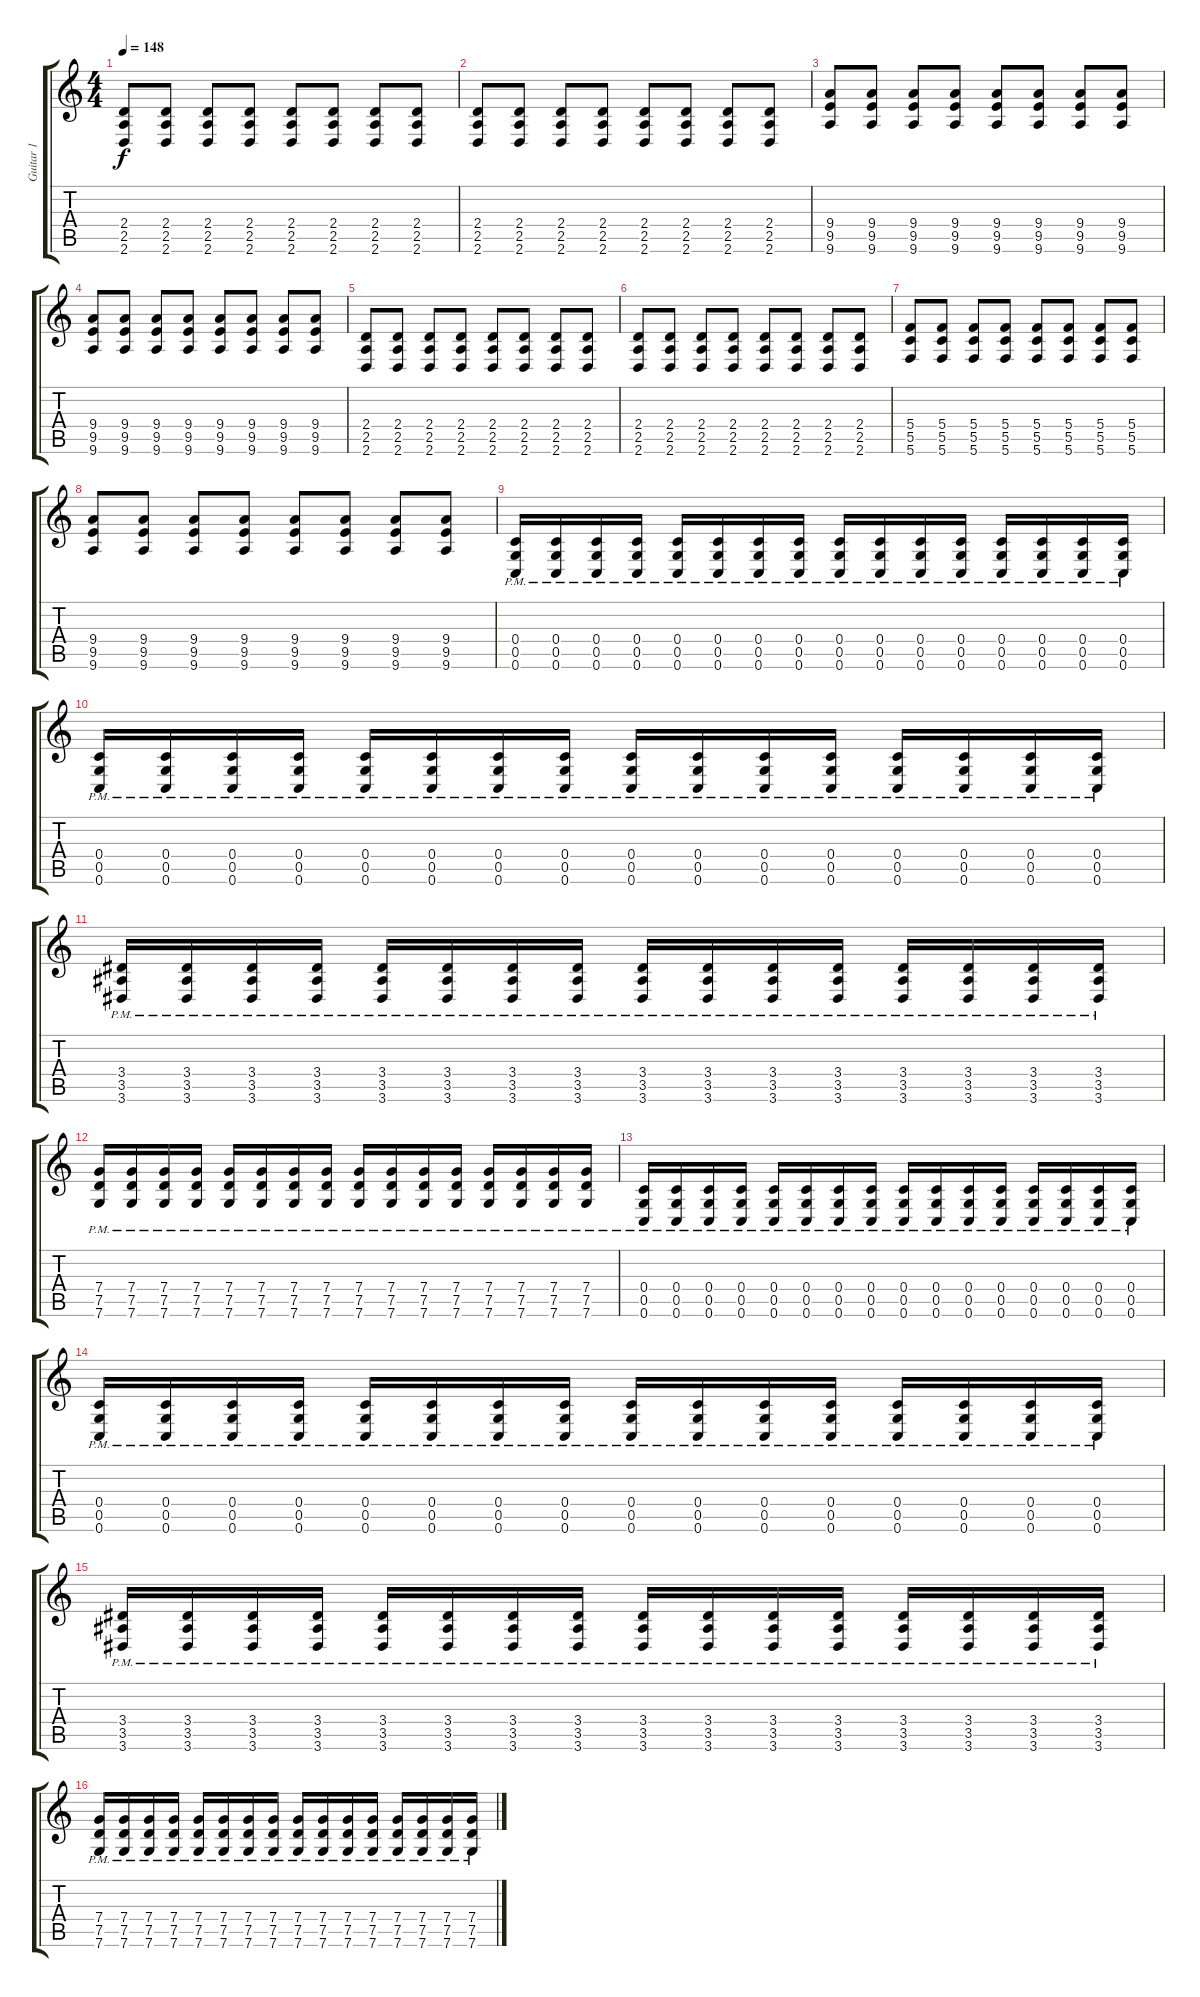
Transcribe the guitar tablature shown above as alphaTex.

\track ("Guitar 1" "Guitar 1") {instrument distortionguitar}
\staff {score tabs}
\tuning (D4 A3 F3 C3 G2 C2) {hide}
\ts (4 4)
\tempo 148
\clef g2
\ks c
(2.4 2.5 2.6).8{dy f} (2.4 2.5 2.6).8 (2.4 2.5 2.6).8 (2.4 2.5 2.6).8 (2.4 2.5 2.6).8 (2.4 2.5 2.6).8 (2.4 2.5 2.6).8 (2.4 2.5 2.6).8 |
(2.4 2.5 2.6).8 (2.4 2.5 2.6).8 (2.4 2.5 2.6).8 (2.4 2.5 2.6).8 (2.4 2.5 2.6).8 (2.4 2.5 2.6).8 (2.4 2.5 2.6).8 (2.4 2.5 2.6).8 |
(9.4 9.5 9.6).8 (9.4 9.5 9.6).8 (9.4 9.5 9.6).8 (9.4 9.5 9.6).8 (9.4 9.5 9.6).8 (9.4 9.5 9.6).8 (9.4 9.5 9.6).8 (9.4 9.5 9.6).8 |
(9.4 9.5 9.6).8 (9.4 9.5 9.6).8 (9.4 9.5 9.6).8 (9.4 9.5 9.6).8 (9.4 9.5 9.6).8 (9.4 9.5 9.6).8 (9.4 9.5 9.6).8 (9.4 9.5 9.6).8 |
(2.4 2.5 2.6).8 (2.4 2.5 2.6).8 (2.4 2.5 2.6).8 (2.4 2.5 2.6).8 (2.4 2.5 2.6).8 (2.4 2.5 2.6).8 (2.4 2.5 2.6).8 (2.4 2.5 2.6).8 |
(2.4 2.5 2.6).8 (2.4 2.5 2.6).8 (2.4 2.5 2.6).8 (2.4 2.5 2.6).8 (2.4 2.5 2.6).8 (2.4 2.5 2.6).8 (2.4 2.5 2.6).8 (2.4 2.5 2.6).8 |
(5.4 5.5 5.6).8 (5.4 5.5 5.6).8 (5.4 5.5 5.6).8 (5.4 5.5 5.6).8 (5.4 5.5 5.6).8 (5.4 5.5 5.6).8 (5.4 5.5 5.6).8 (5.4 5.5 5.6).8 |
(9.4 9.5 9.6).8 (9.4 9.5 9.6).8 (9.4 9.5 9.6).8 (9.4 9.5 9.6).8 (9.4 9.5 9.6).8 (9.4 9.5 9.6).8 (9.4 9.5 9.6).8 (9.4 9.5 9.6).8 |
(0.4{pm} 0.5{pm} 0.6{pm}).16 (0.4{pm} 0.5{pm} 0.6{pm}).16 (0.4{pm} 0.5{pm} 0.6{pm}).16 (0.4{pm} 0.5{pm} 0.6{pm}).16 (0.4{pm} 0.5{pm} 0.6{pm}).16 (0.4{pm} 0.5{pm} 0.6{pm}).16 (0.4{pm} 0.5{pm} 0.6{pm}).16 (0.4{pm} 0.5{pm} 0.6{pm}).16 (0.4{pm} 0.5{pm} 0.6{pm}).16 (0.4{pm} 0.5{pm} 0.6{pm}).16 (0.4{pm} 0.5{pm} 0.6{pm}).16 (0.4{pm} 0.5{pm} 0.6{pm}).16 (0.4{pm} 0.5{pm} 0.6{pm}).16 (0.4{pm} 0.5{pm} 0.6{pm}).16 (0.4{pm} 0.5{pm} 0.6{pm}).16 (0.4{pm} 0.5{pm} 0.6{pm}).16 |
(0.4{pm} 0.5{pm} 0.6{pm}).16 (0.4{pm} 0.5{pm} 0.6{pm}).16 (0.4{pm} 0.5{pm} 0.6{pm}).16 (0.4{pm} 0.5{pm} 0.6{pm}).16 (0.4{pm} 0.5{pm} 0.6{pm}).16 (0.4{pm} 0.5{pm} 0.6{pm}).16 (0.4{pm} 0.5{pm} 0.6{pm}).16 (0.4{pm} 0.5{pm} 0.6{pm}).16 (0.4{pm} 0.5{pm} 0.6{pm}).16 (0.4{pm} 0.5{pm} 0.6{pm}).16 (0.4{pm} 0.5{pm} 0.6{pm}).16 (0.4{pm} 0.5{pm} 0.6{pm}).16 (0.4{pm} 0.5{pm} 0.6{pm}).16 (0.4{pm} 0.5{pm} 0.6{pm}).16 (0.4{pm} 0.5{pm} 0.6{pm}).16 (0.4{pm} 0.5{pm} 0.6{pm}).16 |
(3.4{pm} 3.5{pm} 3.6{pm}).16 (3.4{pm} 3.5{pm} 3.6{pm}).16 (3.4{pm} 3.5{pm} 3.6{pm}).16 (3.4{pm} 3.5{pm} 3.6{pm}).16 (3.4{pm} 3.5{pm} 3.6{pm}).16 (3.4{pm} 3.5{pm} 3.6{pm}).16 (3.4{pm} 3.5{pm} 3.6{pm}).16 (3.4{pm} 3.5{pm} 3.6{pm}).16 (3.4{pm} 3.5{pm} 3.6{pm}).16 (3.4{pm} 3.5{pm} 3.6{pm}).16 (3.4{pm} 3.5{pm} 3.6{pm}).16 (3.4{pm} 3.5{pm} 3.6{pm}).16 (3.4{pm} 3.5{pm} 3.6{pm}).16 (3.4{pm} 3.5{pm} 3.6{pm}).16 (3.4{pm} 3.5{pm} 3.6{pm}).16 (3.4{pm} 3.5{pm} 3.6{pm}).16 |
(7.4{pm} 7.5{pm} 7.6{pm}).16 (7.4{pm} 7.5{pm} 7.6{pm}).16 (7.4{pm} 7.5{pm} 7.6{pm}).16 (7.4{pm} 7.5{pm} 7.6{pm}).16 (7.4{pm} 7.5{pm} 7.6{pm}).16 (7.4{pm} 7.5{pm} 7.6{pm}).16 (7.4{pm} 7.5{pm} 7.6{pm}).16 (7.4{pm} 7.5{pm} 7.6{pm}).16 (7.4{pm} 7.5{pm} 7.6{pm}).16 (7.4{pm} 7.5{pm} 7.6{pm}).16 (7.4{pm} 7.5{pm} 7.6{pm}).16 (7.4{pm} 7.5{pm} 7.6{pm}).16 (7.4{pm} 7.5{pm} 7.6{pm}).16 (7.4{pm} 7.5{pm} 7.6{pm}).16 (7.4{pm} 7.5{pm} 7.6{pm}).16 (7.4{pm} 7.5{pm} 7.6{pm}).16 |
(0.4{pm} 0.5{pm} 0.6{pm}).16 (0.4{pm} 0.5{pm} 0.6{pm}).16 (0.4{pm} 0.5{pm} 0.6{pm}).16 (0.4{pm} 0.5{pm} 0.6{pm}).16 (0.4{pm} 0.5{pm} 0.6{pm}).16 (0.4{pm} 0.5{pm} 0.6{pm}).16 (0.4{pm} 0.5{pm} 0.6{pm}).16 (0.4{pm} 0.5{pm} 0.6{pm}).16 (0.4{pm} 0.5{pm} 0.6{pm}).16 (0.4{pm} 0.5{pm} 0.6{pm}).16 (0.4{pm} 0.5{pm} 0.6{pm}).16 (0.4{pm} 0.5{pm} 0.6{pm}).16 (0.4{pm} 0.5{pm} 0.6{pm}).16 (0.4{pm} 0.5{pm} 0.6{pm}).16 (0.4{pm} 0.5{pm} 0.6{pm}).16 (0.4{pm} 0.5{pm} 0.6{pm}).16 |
(0.4{pm} 0.5{pm} 0.6{pm}).16 (0.4{pm} 0.5{pm} 0.6{pm}).16 (0.4{pm} 0.5{pm} 0.6{pm}).16 (0.4{pm} 0.5{pm} 0.6{pm}).16 (0.4{pm} 0.5{pm} 0.6{pm}).16 (0.4{pm} 0.5{pm} 0.6{pm}).16 (0.4{pm} 0.5{pm} 0.6{pm}).16 (0.4{pm} 0.5{pm} 0.6{pm}).16 (0.4{pm} 0.5{pm} 0.6{pm}).16 (0.4{pm} 0.5{pm} 0.6{pm}).16 (0.4{pm} 0.5{pm} 0.6{pm}).16 (0.4{pm} 0.5{pm} 0.6{pm}).16 (0.4{pm} 0.5{pm} 0.6{pm}).16 (0.4{pm} 0.5{pm} 0.6{pm}).16 (0.4{pm} 0.5{pm} 0.6{pm}).16 (0.4{pm} 0.5{pm} 0.6{pm}).16 |
(3.4{pm} 3.5{pm} 3.6{pm}).16 (3.4{pm} 3.5{pm} 3.6{pm}).16 (3.4{pm} 3.5{pm} 3.6{pm}).16 (3.4{pm} 3.5{pm} 3.6{pm}).16 (3.4{pm} 3.5{pm} 3.6{pm}).16 (3.4{pm} 3.5{pm} 3.6{pm}).16 (3.4{pm} 3.5{pm} 3.6{pm}).16 (3.4{pm} 3.5{pm} 3.6{pm}).16 (3.4{pm} 3.5{pm} 3.6{pm}).16 (3.4{pm} 3.5{pm} 3.6{pm}).16 (3.4{pm} 3.5{pm} 3.6{pm}).16 (3.4{pm} 3.5{pm} 3.6{pm}).16 (3.4{pm} 3.5{pm} 3.6{pm}).16 (3.4{pm} 3.5{pm} 3.6{pm}).16 (3.4{pm} 3.5{pm} 3.6{pm}).16 (3.4{pm} 3.5{pm} 3.6{pm}).16 |
(7.4{pm} 7.5{pm} 7.6{pm}).16 (7.4{pm} 7.5{pm} 7.6{pm}).16 (7.4{pm} 7.5{pm} 7.6{pm}).16 (7.4{pm} 7.5{pm} 7.6{pm}).16 (7.4{pm} 7.5{pm} 7.6{pm}).16 (7.4{pm} 7.5{pm} 7.6{pm}).16 (7.4{pm} 7.5{pm} 7.6{pm}).16 (7.4{pm} 7.5{pm} 7.6{pm}).16 (7.4{pm} 7.5{pm} 7.6{pm}).16 (7.4{pm} 7.5{pm} 7.6{pm}).16 (7.4{pm} 7.5{pm} 7.6{pm}).16 (7.4{pm} 7.5{pm} 7.6{pm}).16 (7.4{pm} 7.5{pm} 7.6{pm}).16 (7.4{pm} 7.5{pm} 7.6{pm}).16 (7.4{pm} 7.5{pm} 7.6{pm}).16 (7.4{pm} 7.5{pm} 7.6{pm}).16
